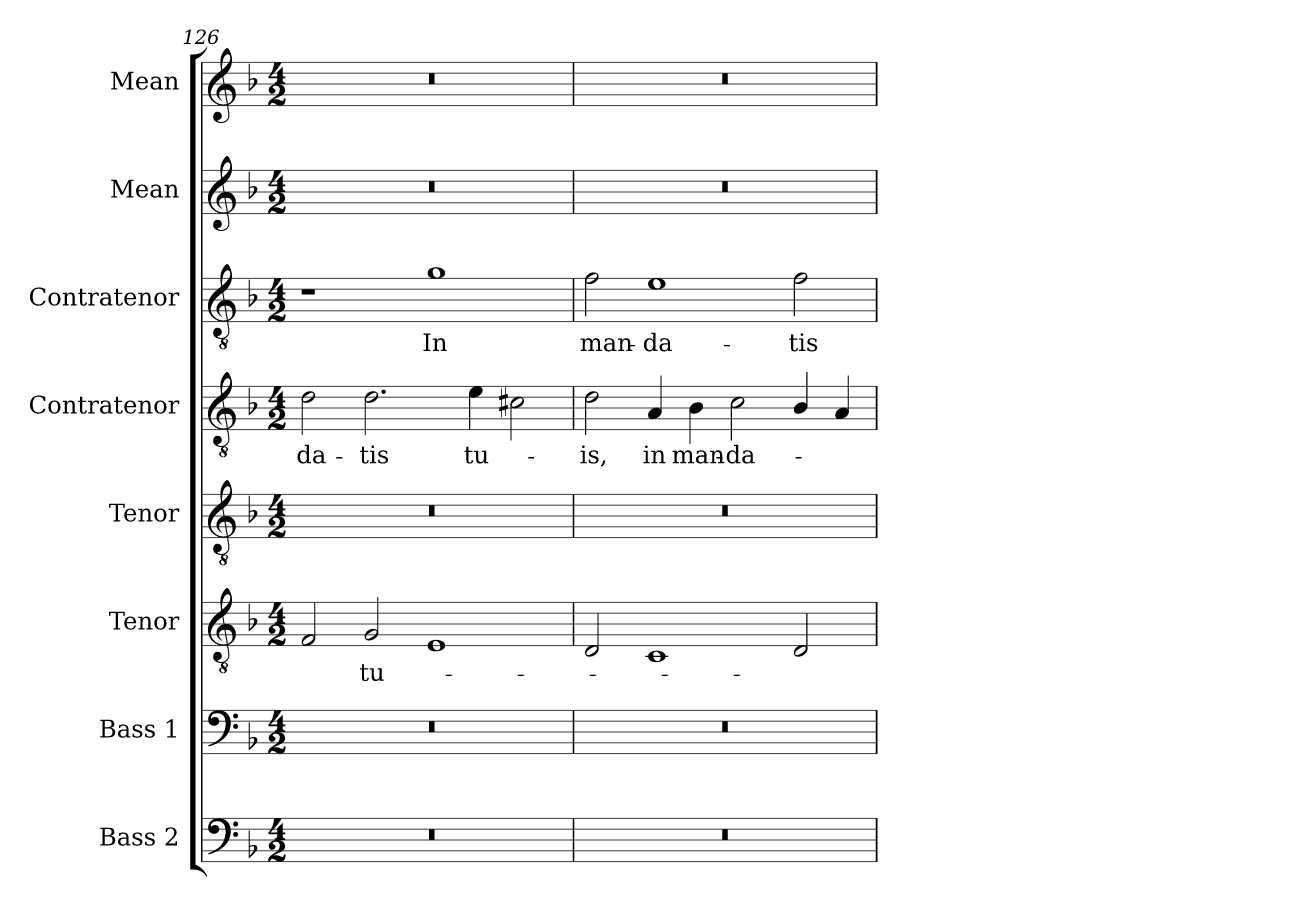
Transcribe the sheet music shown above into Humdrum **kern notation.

**kern	**kern	**kern	**text	**kern	**kern	**text	**kern	**text	**kern	**kern
*part8	*part7	*part6	*part6	*part5	*part4	*part4	*part3	*part3	*part2	*part1
*staff8	*staff7	*staff6	*staff6	*staff5	*staff4	*staff4	*staff3	*staff3	*staff2	*staff1
*I"Bass 2	*I"Bass 1	*I"Tenor	*	*I"Tenor	*I"Contratenor	*	*I"Contratenor	*	*I"Mean	*I"Mean
*I'B2.	*I'B1.	*I'T.	*	*I'T.	*I'Ct.	*	*I'Ct.	*	*I'M.	*I'M.
!!LO:LB:g=z
*clefF4	*clefF4	*clefGv2	*	*clefGv2	*clefGv2	*	*clefGv2	*	*clefG2	*clefG2
*	*	*ITrd7c12	*	*ITrd7c12	*ITrd7c12	*	*ITrd7c12	*	*	*
*k[b-]	*k[b-]	*k[b-]	*	*k[b-]	*k[b-]	*	*k[b-]	*	*k[b-]	*k[b-]
*F:	*F:	*F:	*	*F:	*F:	*	*F:	*	*F:	*F:
*M4/2	*M4/2	*M4/2	*	*M4/2	*M4/2	*	*M4/2	*	*M4/2	*M4/2
=126	=126	=126	=126	=126	=126	=126	=126	=126	=126	=126
!LO:N:vis=1	!LO:N:vis=1	!	!	!LO:N:vis=1	!	!	!	!	!	!
!	!	!	!	!	!	!LO:LY:b:color=#000000	!	!	!LO:N:vis=1	!LO:N:vis=1
0r	0r	2FFi/	.	0r	2Di\	-da-	1r	.	0r	0r
!	!	!	!LO:LY:b:color=#000000	!	!	!	!	!	!	!
!	!	!	!	!	!	!LO:LY:b:color=#000000	!	!	!	!
.	.	2GGi/	tu-	.	2.Di\	-tis	.	.	.	.
!	!	!	!	!	!	!	!	!LO:LY:b:color=#000000	!	!
.	.	1EEi	.	.	.	.	1Gi	In	.	.
!	!	!	!	!	!	!LO:LY:b:color=#000000	!	!	!	!
.	.	.	.	.	4Ei\	tu-	.	.	.	.
.	.	.	.	.	2C#Xi\	.	.	.	.	.
=127	=127	=127	=127	=127	=127	=127	=127	=127	=127	=127
!LO:N:vis=1	!LO:N:vis=1	!	!	!LO:N:vis=1	!	!	!	!	!	!
!	!	!	!	!	!	!LO:LY:b:color=#000000	!	!	!	!
!	!	!	!	!	!	!	!	!LO:LY:b:color=#000000	!LO:N:vis=1	!LO:N:vis=1
0r	0r	2DDi/	.	0r	2Di\	-is,	2Fi\	man-	0r	0r
!	!	!	!	!	!	!LO:LY:b:color=#000000	!	!	!	!
!	!	!	!	!	!	!	!	!LO:LY:b:color=#000000	!	!
.	.	1CCi	.	.	4AAi/	in	1Ei	-da-	.	.
!	!	!	!	!	!	!LO:LY:b:color=#000000	!	!	!	!
.	.	.	.	.	4BB-i\	man-	.	.	.	.
!	!	!	!	!	!	!LO:LY:b:color=#000000	!	!	!	!
.	.	.	.	.	2Ci\	-da-	.	.	.	.
!	!	!	!	!	!	!	!	!LO:LY:b:color=#000000	!	!
.	.	2DDi/	.	.	4BB-i/	.	2Fi\	-tis	.	.
.	.	.	.	.	4AAi/	.	.	.	.	.
=	=	=	=	=	=	=	=	=	=	=
*-	*-	*-	*-	*-	*-	*-	*-	*-	*-	*-
